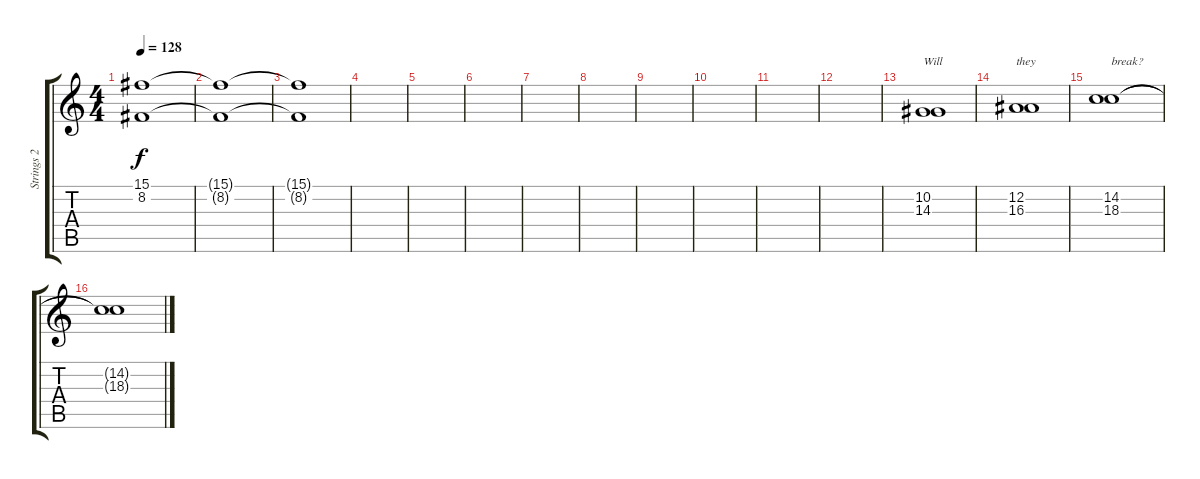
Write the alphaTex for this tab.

\track ("Strings 2" "Strings 2") {instrument stringensemble1}
\staff {score tabs}
\tuning (Eb4 Bb3 Gb3 Db3 Ab2 Eb2) {hide}
\ts (4 4)
\tempo 128
\clef g2
\ks c
(15.1{t} 8.2{t}).1{dy f} |
(15.1{t} 8.2{t}).1 |
(15.1{t} 8.2{t}).1 |
|
|
|
|
|
|
|
|
|
(10.2 14.3).1{txt "Will" volume 10 balance 14 instrument choiraahs} |
(12.2 16.3).1{txt "they"} |
(14.2 18.3).1{txt "break?"} |
(14.2{t} 18.3{t}).1
